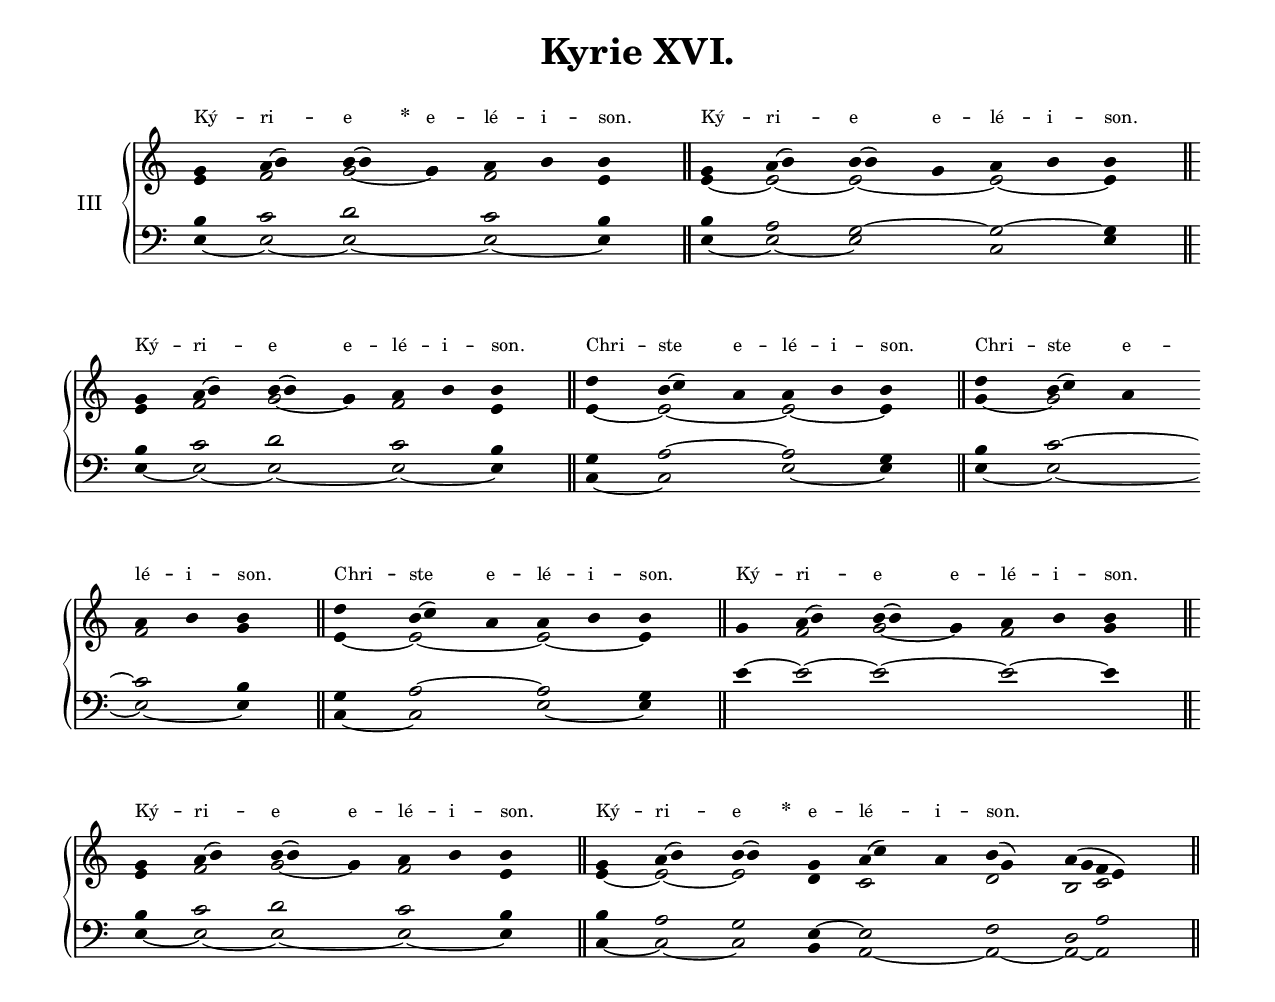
\version "2.18"
\include "gregorian.ly"
\include "noh2.ily"

%Page reference: page v.89
%(volume.page)

global = {
 \key e \phrygian
 \cadenzaOn 
 \override Glissando #'thickness = #2.0
}

\header {
  title = \markup \center-column {"Kyrie XVI." \vspace #1 }
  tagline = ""
  composer = ""
}

\paper {
 #(include-special-characters)
  oddHeaderMarkup = \markup \fill-line {
    \line {}
    \center-column {
      \on-the-fly #first-page     " "
      \on-the-fly #not-first-page ""
    }
    \line { \on-the-fly #print-page-number-check-first \fromproperty #'page:page-number-string }
  }
  evenHeaderMarkup = \markup \fill-line {
    \line { \on-the-fly #print-page-number-check-first \fromproperty #'page:page-number-string }
    \center-column { "" }
    \line {}
  }
}

chantText = \lyricmode {
Ký -- ri -- e 
\set stanza = " * " e -- lé -- i -- son. 
Ký -- ri -- e e -- lé -- i -- son. 
Ký -- ri -- e e -- lé -- i -- son. 
Chri -- ste e -- lé -- i -- son. 
Chri -- ste e -- lé -- i -- son. 
Chri -- ste e -- lé -- i -- son. 
Ký -- ri -- e e -- lé -- i -- son. 
Ký -- ri -- e e -- lé -- i -- son. 
Ký -- ri -- e 
\set stanza = " * " e -- lé -- i -- son. _ }

chantMusic = {
\tieDown   g'4 a'4 ( b'4) b'4 ( b'4)  g'4 a'4 b'4 b'4 \finalis
 g'4 a'4 ( b'4) b'4 ( b'4)  g'4 a'4 b'4 b'4 \finalis
 \forceBreak
 g'4 a'4 ( b'4) b'4 ( b'4)  g'4 a'4 b'4 b'4 \finalis
 d''4 b'4 ( c''4) a'4 a'4 b'4 b'4 \finalis
 d''4 b'4 ( c''4) a'4 \forceBreak
 a'4 b'4 b'4 \finalis
 d''4 b'4 ( c''4) a'4 a'4 b'4 b'4 \finalis
 g'4 a'4 ( b'4) b'4 ( b'4) g'4 a'4 b'4 b'4 \finalis
 \forceBreak
 g'4 a'4 ( b'4) b'4 ( b'4) g'4 a'4 b'4 b'4 \finalis
 g'4 a'4 ( b'4) b'4 ( b'4)  g'4 a'4 ( c''4) a'4 b'4 ( g'4) a'4 ( g'4 f'4 e'4) \finalis

}

altoMusic = {
e'4 f'2 g'2 ~ g'4 f'2 e'4 \finalis
e'4 ~ e'2 ~ e'2*3/2 ~ e'2 ~ e'4 \finalis
e'4 f'2 g'2 ~ g'4 f'2 e'4 \finalis
e'4 ~ e'2*3/2 ~ e'2 ~ e'4 \finalis
g'4 ~ g'2*3/2 f'2 g'4 \finalis
e'4 ~ e'2*3/2 ~ e'2 ~ e'4 \finalis
r4 f'2 g'2 ~ g'4 f'2 g'4 \finalis
e'4 f'2 g'2 ~ g'4 f'2 e'4 \finalis
e'4 ~ e'2 ~ e'2 d'4 c'2*3/2 d'2 b2 c'2 \finalis
}

tenorMusic = {
b4 c'2 d'2*3/2 c'2 b4 \finalis
b4 a2 g2*3/2 ~ g2 ~ g4 \finalis
b4 c'2 d'2*3/2 c'2 b4 \finalis
g4 a2*3/2 ~ a2 g4 \finalis
b4 c'2*3/2 ~ c'2 b4 \finalis
g4 a2*3/2 ~ a2 g4 \finalis
e'4 ~ e'2 ~ e'2*3/2 ~ e'2 ~ e'4 \finalis
b4 c'2 d'2*3/2 c'2 b4 \finalis
b4 a2 g2 e4 ~ e2*3/2 f2 d2 a2 \finalis
}

bassMusic = {
e4 ~ e2 ~ e2*3/2 ~ e2 ~ e4 \finalis
e4 ~ e2 ~ e2*3/2 c2 e4 \finalis
e4 ~ e2 ~ e2*3/2 ~ e2 ~ e4 \finalis
c4 ~ c2*3/2 e2 ~ e4 \finalis
e4 ~ e2*3/2 ~ e2 ~ e4 \finalis
c4 ~ c2*3/2 e2 ~ e4 \finalis
r2*9/2 \finalis
e4 ~ e2 ~ e2*3/2 ~ e2 ~ e4 \finalis
c4 ~ c2 ~ c2 b,4 a,2*3/2 ~ a,2 ~ a,2 ~ a,2 \finalis
}

voiceLines = {
\voiceLineStyle


}

\score{
  <<
    \new Lyrics
    \new GrandStaff <<
      \set GrandStaff.autoBeaming = ##f
      \set GrandStaff.instrumentName = \markup \center-column {
        "III"
      }
      \new Staff = up <<
        \new Voice = "chant" {
          \voiceOne \global \chantMusic
        }
        \new Voice {
          \voiceTwo \global \altoMusic
        }
      >>

      \new Staff = down <<
        \clef bass
        \new Voice {
          \voiceOne \global \tenorMusic
        }
        \new Voice {
          \voiceTwo \global \bassMusic
        }
	\new Voice {
        \voiceThree \global \voiceLines
        }
      >>
    >>
    \context Lyrics {
      \lyricsto chant {
      \chantText
    }
    }
  >>
  \layout{
  }
  
}
